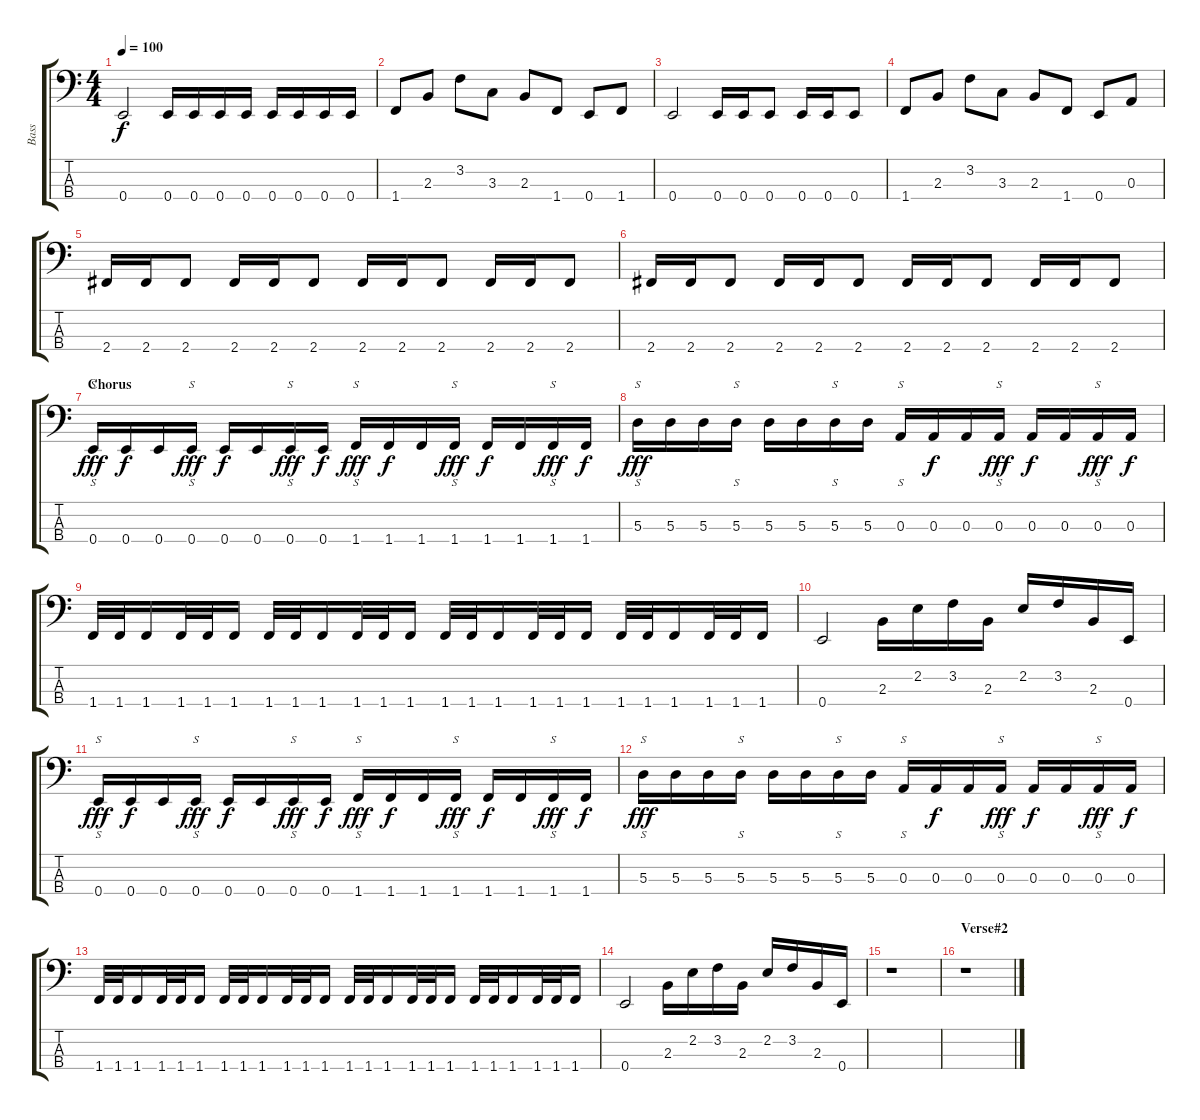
\track ("Bass" "Bass") {instrument slapbass2}
\staff {score tabs}
\tuning (G2 D2 A1 E1) {hide}
\ts (4 4)
\tempo 100
\clef f4
\ks c
0.4.2{dy f} 0.4.16 0.4.16 0.4.16 0.4.16 0.4.16 0.4.16 0.4.16 0.4.16 |
1.4.8 2.3.8 3.2.8 3.3.8 2.3.8 1.4.8 0.4.8 1.4.8 |
0.4.2 0.4.16 0.4.16 0.4.8 0.4.16 0.4.16 0.4.8 |
1.4.8 2.3.8 3.2.8 3.3.8 2.3.8 1.4.8 0.4.8 0.3.8 |
2.4.16 2.4.16 2.4.8 2.4.16 2.4.16 2.4.8 2.4.16 2.4.16 2.4.8 2.4.16 2.4.16 2.4.8 |
2.4.16 2.4.16 2.4.8 2.4.16 2.4.16 2.4.8 2.4.16 2.4.16 2.4.8 2.4.16 2.4.16 2.4.8 |
\section ("" "Chorus")
0.4.16{s dy fff} 0.4.16{dy f} 0.4.16 0.4.16{s dy fff} 0.4.16{dy f} 0.4.16 0.4.16{s dy fff} 0.4.16{dy f} 1.4.16{s dy fff} 1.4.16{dy f} 1.4.16 1.4.16{s dy fff} 1.4.16{dy f} 1.4.16 1.4.16{s dy fff} 1.4.16{dy f} |
5.3.16{s dy fff} 5.3.16 5.3.16 5.3.16{s} 5.3.16 5.3.16 5.3.16{s} 5.3.16 0.3.16{s} 0.3.16{dy f} 0.3.16 0.3.16{s dy fff} 0.3.16{dy f} 0.3.16 0.3.16{s dy fff} 0.3.16{dy f} |
1.4.32 1.4.32 1.4.16 1.4.32 1.4.32 1.4.16 1.4.32 1.4.32 1.4.16 1.4.32 1.4.32 1.4.16 1.4.32 1.4.32 1.4.16 1.4.32 1.4.32 1.4.16 1.4.32 1.4.32 1.4.16 1.4.32 1.4.32 1.4.16 |
0.4.2 2.3.16 2.2.16 3.2.16 2.3.16 2.2.16 3.2.16 2.3.16 0.4.16 |
0.4.16{s dy fff} 0.4.16{dy f} 0.4.16 0.4.16{s dy fff} 0.4.16{dy f} 0.4.16 0.4.16{s dy fff} 0.4.16{dy f} 1.4.16{s dy fff} 1.4.16{dy f} 1.4.16 1.4.16{s dy fff} 1.4.16{dy f} 1.4.16 1.4.16{s dy fff} 1.4.16{dy f} |
5.3.16{s dy fff} 5.3.16 5.3.16 5.3.16{s} 5.3.16 5.3.16 5.3.16{s} 5.3.16 0.3.16{s} 0.3.16{dy f} 0.3.16 0.3.16{s dy fff} 0.3.16{dy f} 0.3.16 0.3.16{s dy fff} 0.3.16{dy f} |
1.4.32 1.4.32 1.4.16 1.4.32 1.4.32 1.4.16 1.4.32 1.4.32 1.4.16 1.4.32 1.4.32 1.4.16 1.4.32 1.4.32 1.4.16 1.4.32 1.4.32 1.4.16 1.4.32 1.4.32 1.4.16 1.4.32 1.4.32 1.4.16 |
0.4.2 2.3.16 2.2.16 3.2.16 2.3.16 2.2.16 3.2.16 2.3.16 0.4.16 |
r.1 |
\section ("" "Verse#2")
r.1
